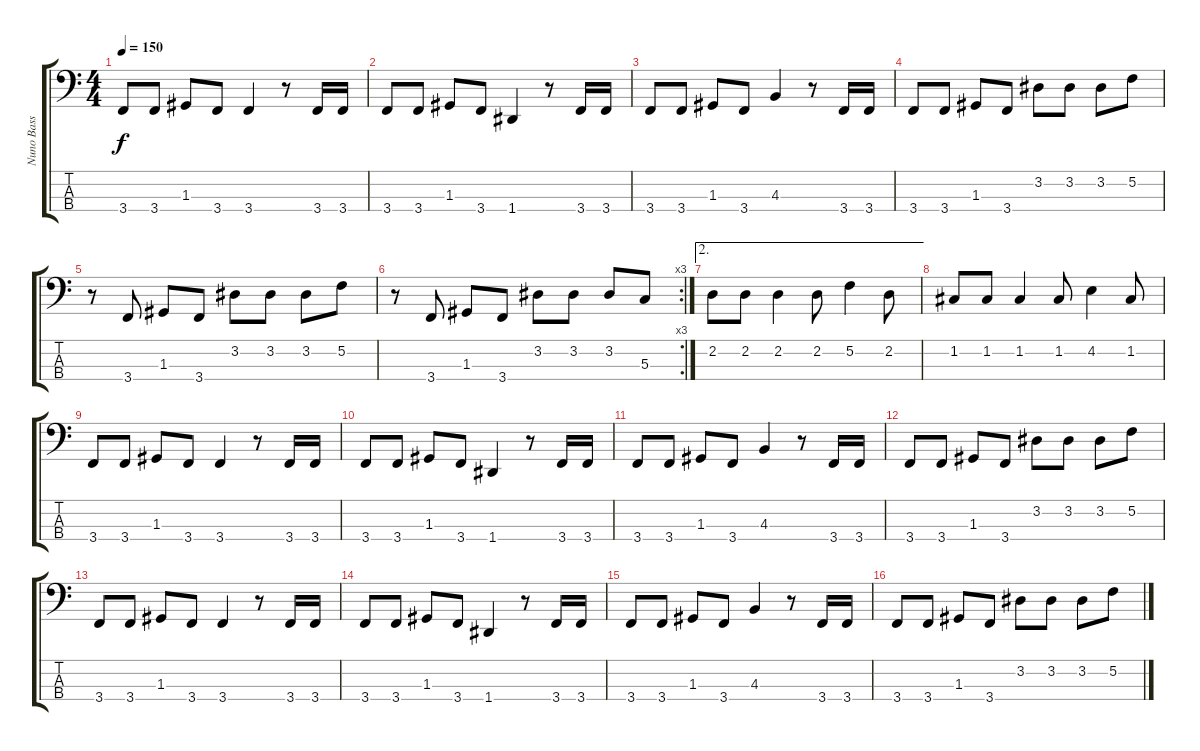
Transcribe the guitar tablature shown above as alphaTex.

\track ("Nuno Bass" "Nuno Bass") {instrument slapbass2}
\staff {score tabs}
\tuning (F2 C2 G1 D1) {hide}
\ts (4 4)
\tempo 150
\clef f4
\ks c
3.4.8{dy f} 3.4.8 1.3.8 3.4.8 3.4.4 r.8 3.4.16 3.4.16 |
3.4.8 3.4.8 1.3.8 3.4.8 1.4.4 r.8 3.4.16 3.4.16 |
3.4.8 3.4.8 1.3.8 3.4.8 4.3.4 r.8 3.4.16 3.4.16 |
3.4.8 3.4.8 1.3.8 3.4.8 3.2.8 3.2.8 3.2.8 5.2.8 |
r.8 3.4.8 1.3.8 3.4.8 3.2.8 3.2.8 3.2.8 5.2.8 |
\rc 3
r.8 3.4.8 1.3.8 3.4.8 3.2.8 3.2.8 3.2.8 5.3.8 |
\ae 2
2.2.8 2.2.8 2.2.4 2.2.8 5.2.4 2.2.8 |
1.2.8 1.2.8 1.2.4 1.2.8 4.2.4 1.2.8 |
3.4.8 3.4.8 1.3.8 3.4.8 3.4.4 r.8 3.4.16 3.4.16 |
3.4.8 3.4.8 1.3.8 3.4.8 1.4.4 r.8 3.4.16 3.4.16 |
3.4.8 3.4.8 1.3.8 3.4.8 4.3.4 r.8 3.4.16 3.4.16 |
3.4.8 3.4.8 1.3.8 3.4.8 3.2.8 3.2.8 3.2.8 5.2.8 |
3.4.8 3.4.8 1.3.8 3.4.8 3.4.4 r.8 3.4.16 3.4.16 |
3.4.8 3.4.8 1.3.8 3.4.8 1.4.4 r.8 3.4.16 3.4.16 |
3.4.8 3.4.8 1.3.8 3.4.8 4.3.4 r.8 3.4.16 3.4.16 |
3.4.8 3.4.8 1.3.8 3.4.8 3.2.8 3.2.8 3.2.8 5.2.8
